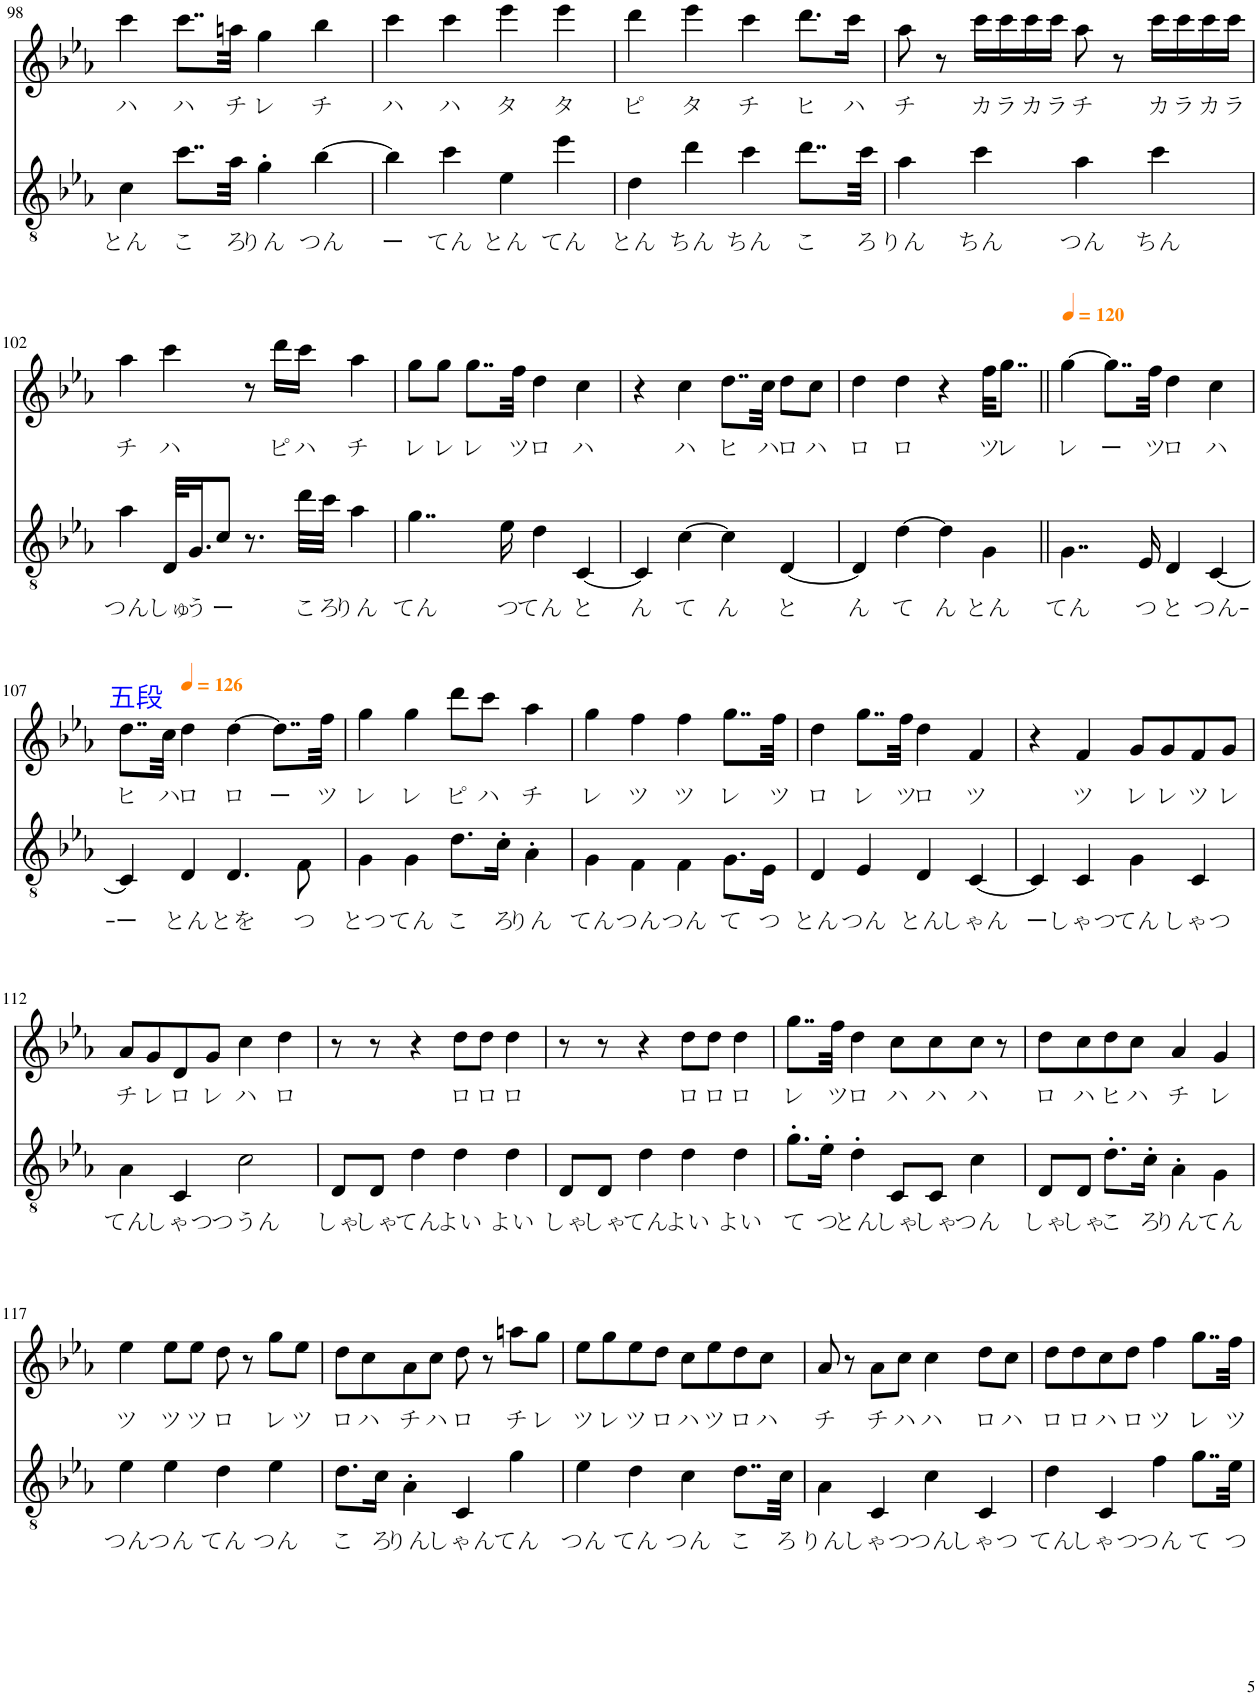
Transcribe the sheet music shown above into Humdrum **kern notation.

**kern	**text	**kern	**text
*part2	*part2	*part1	*part1
*staff2	*staff2	*staff1	*staff1
*I"琴, [A-02]	*	*I"フルート	*
!!LO:PB:g=z
*clefGv2	*	*clefG2	*
*k[b-e-a-]	*	*k[b-e-a-]	*
*M4/4	*	*M4/4	*
=98	=98	=98	=98
!	!LO:LY:b	!	!LO:LY:b
4c\	とん	4ccc\	ハ
!	!LO:LY:b	!	!LO:LY:b
8..cc\L	こ	8..ccc\L	ハ
!	!LO:LY:b	!	!LO:LY:b
32a-\Jkk	ろ	32aan\Jkk	チ
!	!LO:LY:b	!	!LO:LY:b
4g'\	りん	4gg\	レ
!	!LO:LY:b	!	!LO:LY:b
[4b-\	つん	4bb-\	チ
=99	=99	=99	=99
!	!LO:LY:b	!	!LO:LY:b
4b-\]	ー	4ccc\	ハ
!	!LO:LY:b	!	!LO:LY:b
4cc\	てん	4ccc\	ハ
!	!LO:LY:b	!	!LO:LY:b
4e-\	とん	4eee-\	タ
!	!LO:LY:b	!	!LO:LY:b
4ee-\	てん	4eee-\	タ
=100	=100	=100	=100
!	!LO:LY:b	!	!LO:LY:b
4d\	とん	4ddd\	ピ
!	!LO:LY:b	!	!LO:LY:b
4dd\	ちん	4eee-\	タ
!	!LO:LY:b	!	!LO:LY:b
4cc\	ちん	4ccc\	チ
!	!LO:LY:b	!	!LO:LY:b
8..dd\L	こ	8.ddd\L	ヒ
!	!	!	!LO:LY:b
.	.	16ccc\Jk	ハ
!	!LO:LY:b	!	!
32cc\Jkk	ろ	.	.
=101	=101	=101	=101
!	!LO:LY:b	!	!LO:LY:b
4a-\	りん	8aa-\	チ
.	.	8r	.
!	!LO:LY:b	!	!LO:LY:b
4cc\	ちん	16ccc\LL	カ
!	!	!	!LO:LY:b
.	.	16ccc\	ラ
!	!	!	!LO:LY:b
.	.	16ccc\	カ
!	!	!	!LO:LY:b
.	.	16ccc\JJ	ラ
!	!LO:LY:b	!	!LO:LY:b
4a-\	つん	8aa-\	チ
.	.	8r	.
!	!LO:LY:b	!	!LO:LY:b
4cc\	ちん	16ccc\LL	カ
!	!	!	!LO:LY:b
.	.	16ccc\	ラ
!	!	!	!LO:LY:b
.	.	16ccc\	カ
!	!	!	!LO:LY:b
.	.	16ccc\JJ	ラ
!!LO:LB:g=z
=102	=102	=102	=102
!	!LO:LY:b	!	!LO:LY:b
4a-\	つん	4aa-\	チ
!	!LO:LY:b	!	!LO:LY:b
32D/KLL	しゅ	4ccc\	ハ
!	!LO:LY:b	!	!
16.G/J	う	.	.
!	!LO:LY:b	!	!
8c/J	ー	.	.
8.r	.	8r	.
!	!	!	!LO:LY:b
.	.	16ddd\LL	ピ
!	!LO:LY:b	!	!LO:LY:b
32dd\LLL	こ	16ccc\JJ	ハ
!	!LO:LY:b	!	!
32cc\JJJ	ろ	.	.
!	!LO:LY:b	!	!LO:LY:b
4a-\	りん	4aa-\	チ
=103	=103	=103	=103
!	!LO:LY:b	!	!LO:LY:b
4..g\	てん	8gg\L	レ
!	!	!	!LO:LY:b
.	.	8gg\J	レ
!	!	!	!LO:LY:b
.	.	8..gg\L	レ
!	!LO:LY:b	!	!
16e-\	つ	.	.
!	!	!	!LO:LY:b
.	.	32ff\Jkk	ツ
!	!LO:LY:b	!	!LO:LY:b
4d\	てん	4dd\	ロ
!	!LO:LY:b	!	!LO:LY:b
[4C/	と	4cc\	ハ
=104	=104	=104	=104
!	!LO:LY:b	!	!
4C/]	ん	4r	.
!	!LO:LY:b	!	!LO:LY:b
[4c\	て	4cc\	ハ
!	!LO:LY:b	!	!LO:LY:b
4c\]	ん	8..dd\L	ヒ
!	!	!	!LO:LY:b
.	.	32cc\Jkk	ハ
!	!LO:LY:b	!	!LO:LY:b
[4D/	と	8dd\L	ロ
!	!	!	!LO:LY:b
.	.	8cc\J	ハ
=105	=105	=105	=105
!	!LO:LY:b	!	!LO:LY:b
4D/]	ん	4dd\	ロ
!	!LO:LY:b	!	!LO:LY:b
[4d\	て	4dd\	ロ
!	!LO:LY:b	!	!
4d\]	ん	4r	.
!	!LO:LY:b	!	!LO:LY:b
4G\	とん	32ff\KKL	ツ
!	!	!	!LO:LY:b
.	.	8..gg\J	レ
=106||	=106||	=106||	=106||
*	*	*MM120	*
!	!LO:LY:b	!	!LO:LY:b
4..G\	てん	[4gg\	レ
!	!	!	!LO:LY:b
.	.	8..gg\L]	ー
!	!LO:LY:b	!	!
16E-/	つ	.	.
!	!	!	!LO:LY:b
.	.	32ff\Jkk	ツ
!	!LO:LY:b	!	!LO:LY:b
4D/	と	4dd\	ロ
!	!LO:LY:b	!	!LO:LY:b
[4C/	つん-	4cc\	ハ
!!LO:LB:g=z
=107	=107	=107	=107
!	!	!LO:TX:a:color=#0000FF:t=五段	!
!	!LO:LY:b	!	!LO:LY:b
4C/]	ー	8..dd\L	ヒ
!	!	!	!LO:LY:b
.	.	32cc\Jkk	ハ
*	*	*MM126	*
!	!LO:LY:b	!	!LO:LY:b
4D/	-とん	4dd\	ロ
!	!LO:LY:b	!	!LO:LY:b
4.D/	とを	[4dd\	ロ
!	!	!	!LO:LY:b
.	.	8..dd\L]	ー
!	!LO:LY:b	!	!
8F\	つ	.	.
!	!	!	!LO:LY:b
.	.	32ff\Jkk	ツ
=108	=108	=108	=108
!	!LO:LY:b	!	!LO:LY:b
4G\	とつ	4gg\	レ
!	!LO:LY:b	!	!LO:LY:b
4G\	てん	4gg\	レ
!	!LO:LY:b	!	!LO:LY:b
8.d\L	こ	8ddd\L	ピ
!	!	!	!LO:LY:b
.	.	8ccc\J	ハ
!	!LO:LY:b	!	!
16c'\Jk	ろ	.	.
!	!LO:LY:b	!	!LO:LY:b
4A-'\	りん	4aa-\	チ
=109	=109	=109	=109
!	!LO:LY:b	!	!LO:LY:b
4G\	てん	4gg\	レ
!	!LO:LY:b	!	!LO:LY:b
4F\	つん	4ff\	ツ
!	!LO:LY:b	!	!LO:LY:b
4F\	つん	4ff\	ツ
!	!LO:LY:b	!	!LO:LY:b
8.G\L	て	8..gg\L	レ
!	!LO:LY:b	!	!
16E-\Jk	つ	.	.
!	!	!	!LO:LY:b
.	.	32ff\Jkk	ツ
=110	=110	=110	=110
!	!LO:LY:b	!	!LO:LY:b
4D/	とん	4dd\	ロ
!	!LO:LY:b	!	!LO:LY:b
4E-/	つん	8..gg\L	レ
!	!	!	!LO:LY:b
.	.	32ff\Jkk	ツ
!	!LO:LY:b	!	!LO:LY:b
4D/	とん	4dd\	ロ
!	!LO:LY:b	!	!LO:LY:b
[4C/	しゃん	4f/	ツ
=111	=111	=111	=111
!	!LO:LY:b	!	!
4C/]	ー	4r	.
!	!LO:LY:b	!	!LO:LY:b
4C/	しゃつ	4f/	ツ
!	!LO:LY:b	!	!LO:LY:b
4G\	てん	8g/L	レ
!	!	!	!LO:LY:b
.	.	8g/	レ
!	!LO:LY:b	!	!LO:LY:b
4C/	しゃつ	8f/	ツ
!	!	!	!LO:LY:b
.	.	8g/J	レ
!!LO:LB:g=z
=112	=112	=112	=112
!	!LO:LY:b	!	!LO:LY:b
4A-\	てん	8a-/L	チ
!	!	!	!LO:LY:b
.	.	8g/	レ
!	!LO:LY:b	!	!LO:LY:b
4C/	しゃつ	8d/	ロ
!	!	!	!LO:LY:b
.	.	8g/J	レ
!	!LO:LY:b	!	!LO:LY:b
2c\	つうん	4cc\	ハ
!	!	!	!LO:LY:b
.	.	4dd\	ロ
=113	=113	=113	=113
!	!LO:LY:b	!	!
8D/L	しゃ	8r	.
!	!LO:LY:b	!	!
8D/J	しゃ	8r	.
!	!LO:LY:b	!	!
4d\	てん	4r	.
!	!LO:LY:b	!	!LO:LY:b
4d\	よい	8dd\L	ロ
!	!	!	!LO:LY:b
.	.	8dd\J	ロ
!	!LO:LY:b	!	!LO:LY:b
4d\	よい	4dd\	ロ
=114	=114	=114	=114
!	!LO:LY:b	!	!
8D/L	しゃ	8r	.
!	!LO:LY:b	!	!
8D/J	しゃ	8r	.
!	!LO:LY:b	!	!
4d\	てん	4r	.
!	!LO:LY:b	!	!LO:LY:b
4d\	よい	8dd\L	ロ
!	!	!	!LO:LY:b
.	.	8dd\J	ロ
!	!LO:LY:b	!	!LO:LY:b
4d\	よい	4dd\	ロ
=115	=115	=115	=115
!	!LO:LY:b	!	!LO:LY:b
8.g'\L	て	8..gg\L	レ
!	!LO:LY:b	!	!
16e-'\Jk	つ	.	.
!	!	!	!LO:LY:b
.	.	32ff\Jkk	ツ
!	!LO:LY:b	!	!LO:LY:b
4d'\	とん	4dd\	ロ
!	!LO:LY:b	!	!LO:LY:b
8C/L	しゃ	8cc\L	ハ
!	!LO:LY:b	!	!LO:LY:b
8C/J	しゃ	8cc\	ハ
!	!LO:LY:b	!	!LO:LY:b
4c\	つん	8cc\J	ハ
.	.	8r	.
=116	=116	=116	=116
!	!LO:LY:b	!	!LO:LY:b
8D/L	しゃ	8dd\L	ロ
!	!LO:LY:b	!	!LO:LY:b
8D/J	しゃ	8cc\	ハ
!	!LO:LY:b	!	!LO:LY:b
8.d'\L	こ	8dd\	ヒ
!	!	!	!LO:LY:b
.	.	8cc\J	ハ
!	!LO:LY:b	!	!
16c'\Jk	ろ	.	.
!	!LO:LY:b	!	!LO:LY:b
4A-'\	りん	4a-/	チ
!	!LO:LY:b	!	!LO:LY:b
4G\	てん	4g/	レ
!!LO:LB:g=z
=117	=117	=117	=117
!	!LO:LY:b	!	!LO:LY:b
4e-\	つん	4ee-\	ツ
!	!LO:LY:b	!	!LO:LY:b
4e-\	つん	8ee-\L	ツ
!	!	!	!LO:LY:b
.	.	8ee-\J	ツ
!	!LO:LY:b	!	!LO:LY:b
4d\	てん	8dd\	ロ
.	.	8r	.
!	!LO:LY:b	!	!LO:LY:b
4e-\	つん	8gg\L	レ
!	!	!	!LO:LY:b
.	.	8ee-\J	ツ
=118	=118	=118	=118
!	!LO:LY:b	!	!LO:LY:b
8.d\L	こ	8dd\L	ロ
!	!	!	!LO:LY:b
.	.	8cc\	ハ
!	!LO:LY:b	!	!
16c\Jk	ろ	.	.
!	!LO:LY:b	!	!LO:LY:b
4A-'\	りん	8a-\	チ
!	!	!	!LO:LY:b
.	.	8cc\J	ハ
!	!LO:LY:b	!	!LO:LY:b
4C/	しゃん	8dd\	ロ
.	.	8r	.
!	!LO:LY:b	!	!LO:LY:b
4g\	てん	8aan\L	チ
!	!	!	!LO:LY:b
.	.	8gg\J	レ
=119	=119	=119	=119
!	!LO:LY:b	!	!LO:LY:b
4e-\	つん	8ee-\L	ツ
!	!	!	!LO:LY:b
.	.	8gg\	レ
!	!LO:LY:b	!	!LO:LY:b
4d\	てん	8ee-\	ツ
!	!	!	!LO:LY:b
.	.	8dd\J	ロ
!	!LO:LY:b	!	!LO:LY:b
4c\	つん	8cc\L	ハ
!	!	!	!LO:LY:b
.	.	8ee-\	ツ
!	!LO:LY:b	!	!LO:LY:b
8..d\L	こ	8dd\	ロ
!	!	!	!LO:LY:b
.	.	8cc\J	ハ
!	!LO:LY:b	!	!
32c\Jkk	ろ	.	.
=120	=120	=120	=120
!	!LO:LY:b	!	!LO:LY:b
4A-\	りん	8a-/	チ
.	.	8r	.
!	!LO:LY:b	!	!LO:LY:b
4C/	しゃつ	8a-\L	チ
!	!	!	!LO:LY:b
.	.	8cc\J	ハ
!	!LO:LY:b	!	!LO:LY:b
4c\	つん	4cc\	ハ
!	!LO:LY:b	!	!LO:LY:b
4C/	しゃつ	8dd\L	ロ
!	!	!	!LO:LY:b
.	.	8cc\J	ハ
=121	=121	=121	=121
!	!LO:LY:b	!	!LO:LY:b
4d\	てん	8dd\L	ロ
!	!	!	!LO:LY:b
.	.	8dd\	ロ
!	!LO:LY:b	!	!LO:LY:b
4C/	しゃつ	8cc\	ハ
!	!	!	!LO:LY:b
.	.	8dd\J	ロ
!	!LO:LY:b	!	!LO:LY:b
4f\	つん	4ff\	ツ
!	!LO:LY:b	!	!LO:LY:b
8..g\L	て	8..gg\L	レ
!	!LO:LY:b	!	!LO:LY:b
32e-\Jkk	つ	32ff\Jkk	ツ
=	=	=	=
*-	*-	*-	*-
